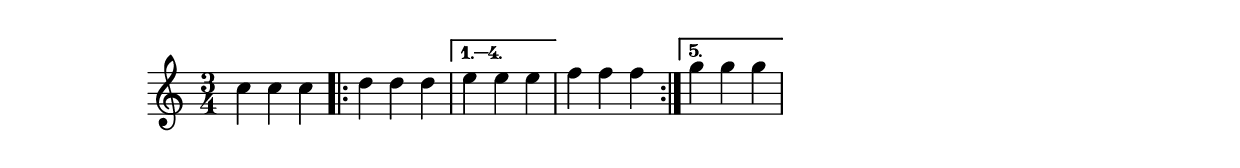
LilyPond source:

%% http://lsr.dsi.unimi.it/LSR/Item?id=428
%% see also http://www.lilypond.org/doc/v2.18/Documentation/snippets/repeats#repeats-shortening-volta-brackets

\relative c'' {
  \time 3/4
  c4 c c
  \set Score.voltaSpannerDuration = #(ly:make-moment 3/4)
  \repeat volta 5 { d4 d d }
  \alternative {
    {
      e4 e e
      f4 f f
    }
    { g4 g g }
  }
}
